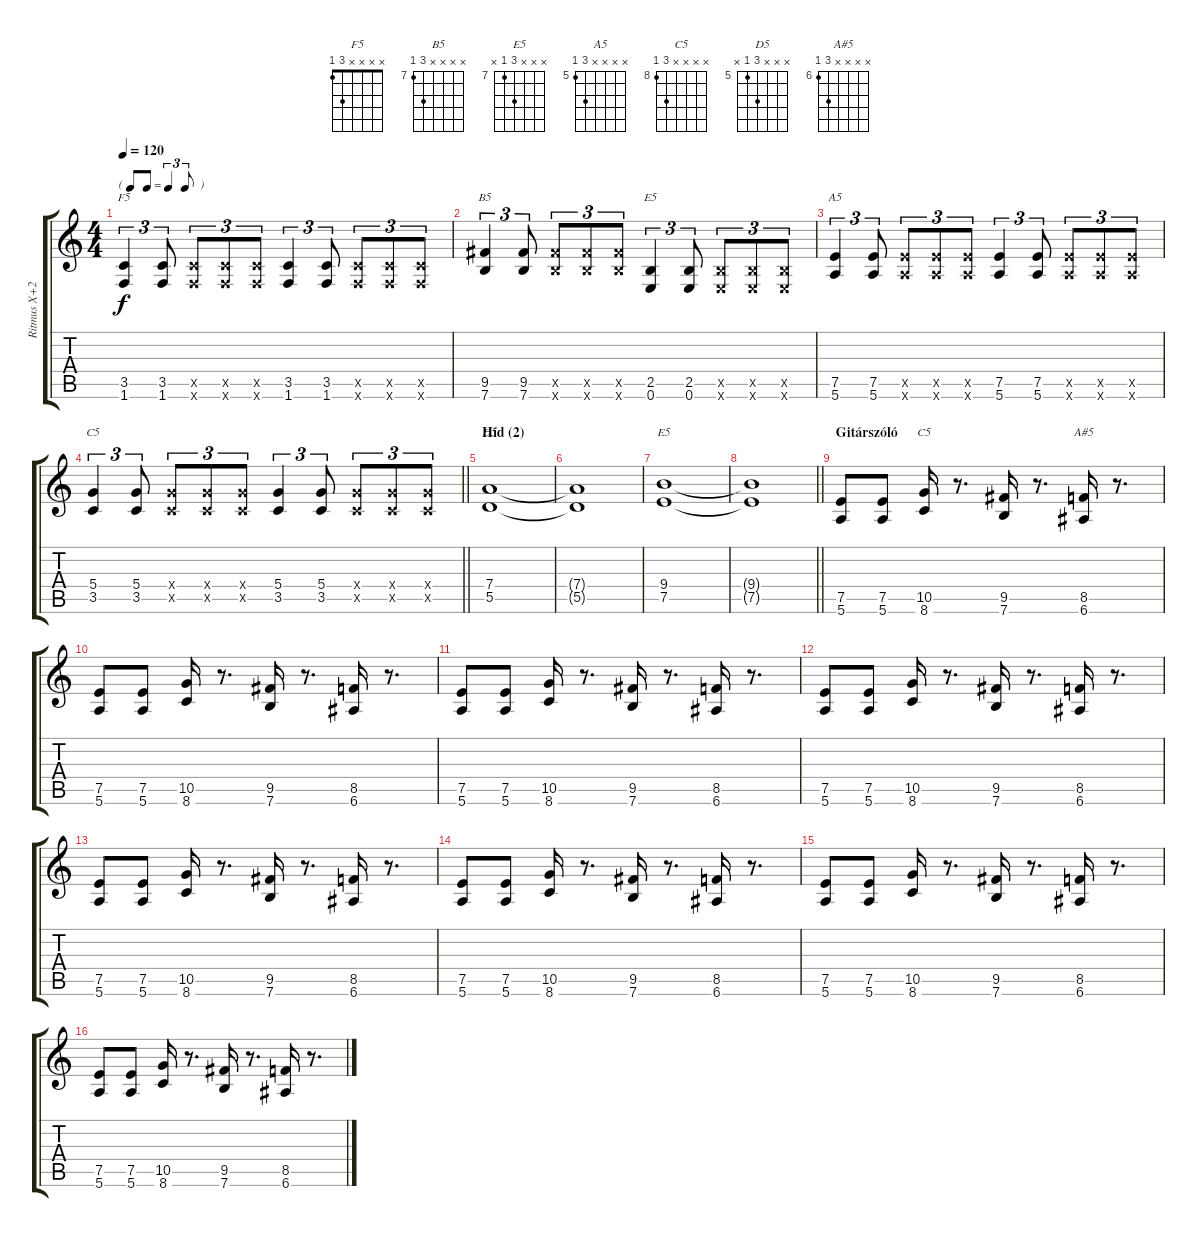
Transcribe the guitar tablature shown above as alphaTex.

\track ("Ritmus X+2: RiChi (Blackmoor)" "Ritmus X+2") {instrument overdrivenguitar}
\staff {score tabs}
\tuning (E4 B3 G3 D3 A2 E2) {hide}
\chord ("F5" x x x x 3 1)
\chord ("B5" x x x x 9 7) {firstfret 7}
\chord ("E5" x x x x 2 0)
\chord ("A5" x x x x 7 5) {firstfret 5}
\chord ("C5" x x x 5 3 x)
\chord ("D5" x x x 7 5 x) {firstfret 5}
\chord ("E5" x x x 9 7 x) {firstfret 7}
\chord ("C5" x x x x 10 8) {firstfret 8}
\chord ("A#5" x x x x 8 6) {firstfret 6}
\ts (4 4)
\tf triplet8th
\tempo 120
\clef g2
\ks c
(3.5 1.6).4{tu (3 2) ch "F5" dy f} (3.5 1.6).8{tu (3 2)} (3.5{x} 1.6{x}).8{tu (3 2)} (3.5{x} 1.6{x}).8{tu (3 2)} (3.5{x} 1.6{x}).8{tu (3 2)} (3.5 1.6).4{tu (3 2)} (3.5 1.6).8{tu (3 2)} (3.5{x} 1.6{x}).8{tu (3 2)} (3.5{x} 1.6{x}).8{tu (3 2)} (3.5{x} 1.6{x}).8{tu (3 2)} |
(9.5 7.6).4{tu (3 2) ch "B5"} (9.5 7.6).8{tu (3 2)} (9.5{x} 7.6{x}).8{tu (3 2)} (9.5{x} 7.6{x}).8{tu (3 2)} (9.5{x} 7.6{x}).8{tu (3 2)} (2.5 0.6).4{tu (3 2) ch "E5"} (2.5 0.6).8{tu (3 2)} (2.5{x} 0.6{x}).8{tu (3 2)} (2.5{x} 0.6{x}).8{tu (3 2)} (2.5{x} 0.6{x}).8{tu (3 2)} |
(7.5 5.6).4{tu (3 2) ch "A5"} (7.5 5.6).8{tu (3 2)} (7.5{x} 5.6{x}).8{tu (3 2)} (7.5{x} 5.6{x}).8{tu (3 2)} (7.5{x} 5.6{x}).8{tu (3 2)} (7.5 5.6).4{tu (3 2)} (7.5 5.6).8{tu (3 2)} (7.5{x} 5.6{x}).8{tu (3 2)} (7.5{x} 5.6{x}).8{tu (3 2)} (7.5{x} 5.6{x}).8{tu (3 2)} |
\barLineRight lightlight
(5.4 3.5).4{tu (3 2) ch "C5"} (5.4 3.5).8{tu (3 2)} (5.4{x} 3.5{x}).8{tu (3 2)} (5.4{x} 3.5{x}).8{tu (3 2)} (5.4{x} 3.5{x}).8{tu (3 2)} (5.4 3.5).4{tu (3 2)} (5.4 3.5).8{tu (3 2)} (5.4{x} 3.5{x}).8{tu (3 2)} (5.4{x} 3.5{x}).8{tu (3 2)} (5.4{x} 3.5{x}).8{tu (3 2)} |
\section ("" "Híd (2)")
(7.4 5.5).1{ch "D5"} |
(7.4{t} 5.5{t}).1 |
(9.4 7.5).1{ch "E5"} |
\barLineRight lightlight
(9.4{t} 7.5{t}).1 |
\section ("" "Gitárszóló")
(7.5 5.6).8 (7.5 5.6).8 (10.5 8.6).16{ch "C5"} r.8{d} (9.5 7.6).16 r.8{d} (8.5 6.6).16{ch "A#5"} r.8{d} |
(7.5 5.6).8 (7.5 5.6).8 (10.5 8.6).16 r.8{d} (9.5 7.6).16 r.8{d} (8.5 6.6).16 r.8{d} |
(7.5 5.6).8 (7.5 5.6).8 (10.5 8.6).16 r.8{d} (9.5 7.6).16 r.8{d} (8.5 6.6).16 r.8{d} |
(7.5 5.6).8 (7.5 5.6).8 (10.5 8.6).16 r.8{d} (9.5 7.6).16 r.8{d} (8.5 6.6).16 r.8{d} |
(7.5 5.6).8 (7.5 5.6).8 (10.5 8.6).16 r.8{d} (9.5 7.6).16 r.8{d} (8.5 6.6).16 r.8{d} |
(7.5 5.6).8 (7.5 5.6).8 (10.5 8.6).16 r.8{d} (9.5 7.6).16 r.8{d} (8.5 6.6).16 r.8{d} |
(7.5 5.6).8 (7.5 5.6).8 (10.5 8.6).16 r.8{d} (9.5 7.6).16 r.8{d} (8.5 6.6).16 r.8{d} |
(7.5 5.6).8 (7.5 5.6).8 (10.5 8.6).16 r.8{d} (9.5 7.6).16 r.8{d} (8.5 6.6).16 r.8{d}
